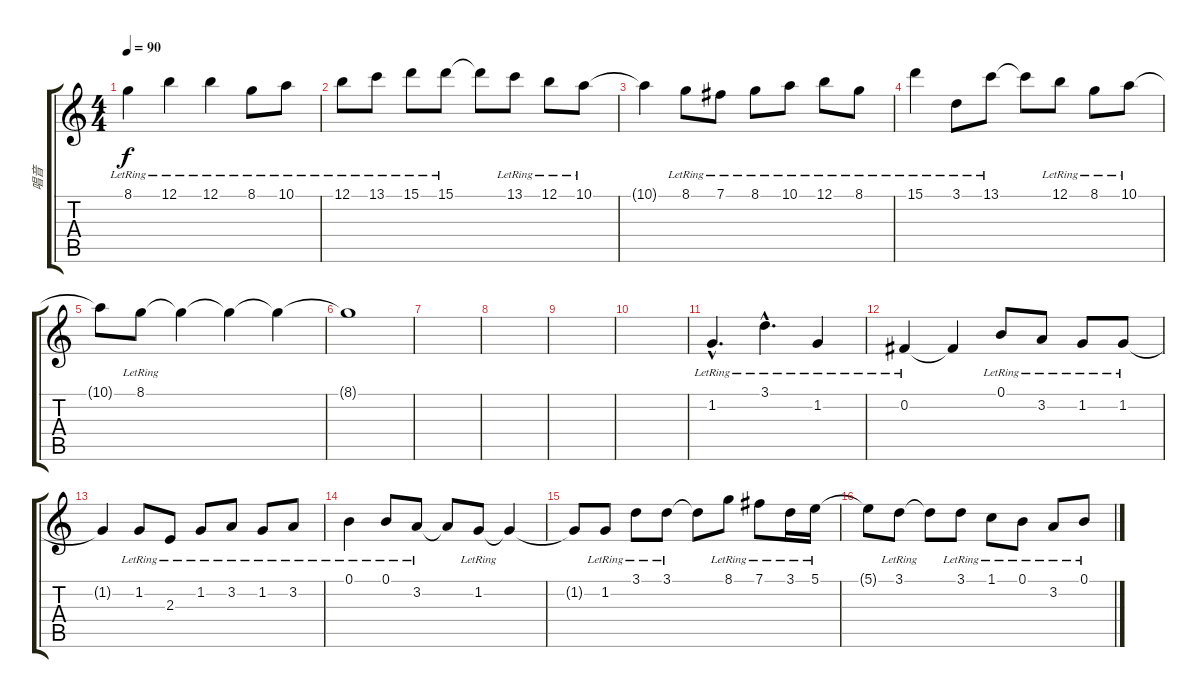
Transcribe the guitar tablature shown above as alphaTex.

\track ("唱音" "唱音") {instrument orchestralharp}
\staff {score tabs}
\tuning (B4 Gb4 D4 A3 E3 B2) {hide}
\ts (4 4)
\tempo 90
\clef g2
\ks c
8.1{lr}.4{dy f} 12.1{lr}.4 12.1{lr}.4 8.1{lr}.8 10.1{lr}.8 |
12.1{lr}.8 13.1{lr}.8 15.1{lr}.8 15.1{lr}.8 15.1{t}.8 13.1{lr}.8 12.1{lr}.8 10.1{lr}.8 |
10.1{t}.4 8.1{lr}.8 7.1{lr}.8 8.1{lr}.8 10.1{lr}.8 12.1{lr}.8 8.1{lr}.8 |
15.1{lr}.4 3.1{lr}.8 13.1{lr}.8 13.1{t}.8 12.1{lr}.8 8.1{lr}.8 10.1{lr}.8 |
10.1{t}.8 8.1{lr}.8 8.1{t}.4 8.1{t}.4 8.1{t}.4 |
8.1{t}.1 |
|
|
|
|
1.2{hac lr}.4{d} 3.1{hac lr}.4{d} 1.2{lr}.4 |
0.2{lr}.4 0.2{t}.4 0.1{lr}.8 3.2{lr}.8 1.2{lr}.8 1.2{lr}.8 |
1.2{t}.4 1.2{lr}.8 2.3{lr}.8 1.2{lr}.8 3.2{lr}.8 1.2{lr}.8 3.2{lr}.8 |
0.1{lr}.4 0.1{lr}.8 3.2{lr}.8 3.2{t}.8 1.2{lr}.8 1.2{t}.4 |
1.2{t}.8 1.2{lr}.8 3.1{lr}.8 3.1{lr}.8 3.1{t}.8 8.1{lr}.8 7.1{lr}.8 3.1{lr}.16 5.1{lr}.16 |
5.1{t}.8 3.1{lr}.8 3.1{t}.8 3.1{lr}.8 1.1{lr}.8 0.1{lr}.8 3.2{lr}.8 0.1{lr}.8
